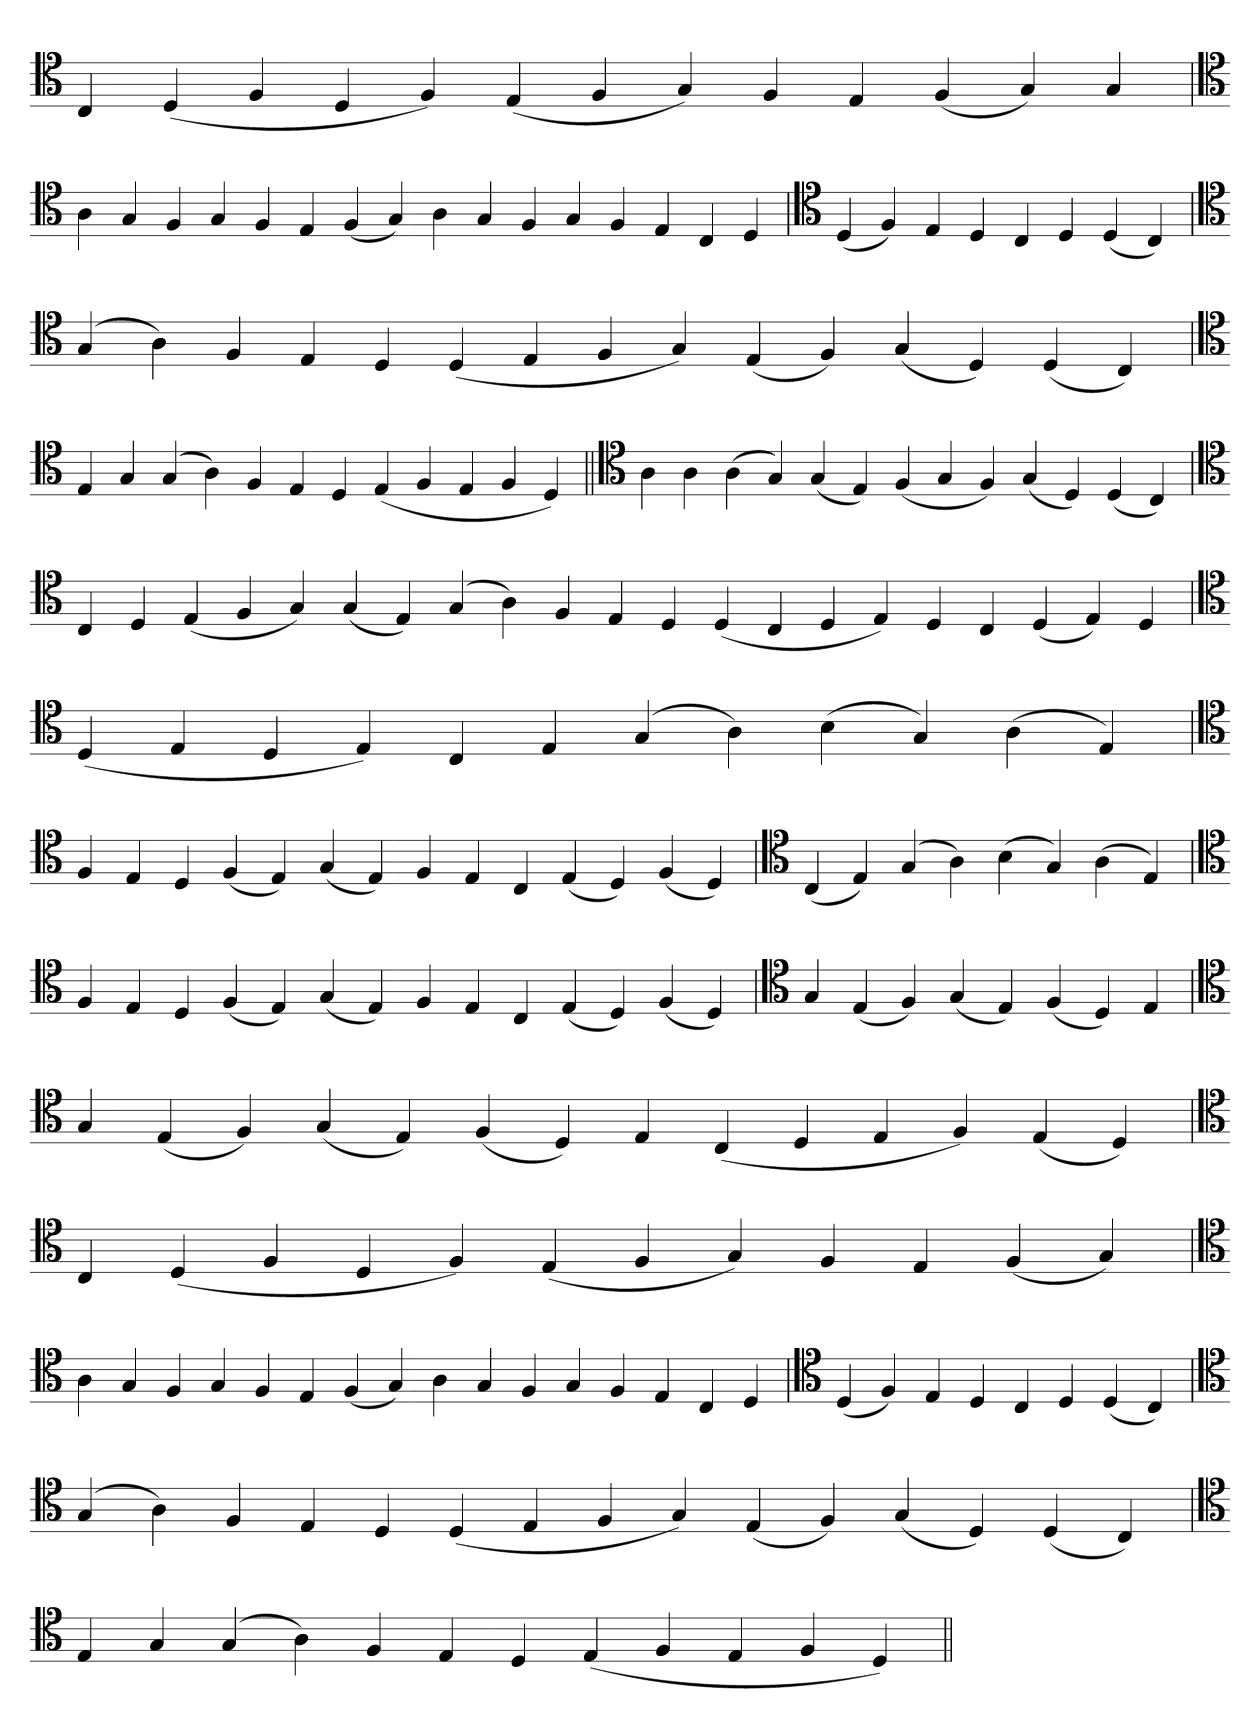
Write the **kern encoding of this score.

**kern
*part1
*staff1
*clefC4
=
4C
(4D
4F
4D
4F)
(4E
4F
4G)
4F
4E
(4F
4G)
4G
='
*clefC4
4A
4G
4F
4G
4F
4E
(4F
4G)
4A
4G
4F
4G
4F
4E
4C
4D
=`
*clefC4
(4D
4F)
4E
4D
4C
4D
(4D
4C)
='
*clefC4
(4G
4A)
4F
4E
4D
(4D
4E
4F
4G)
(4E
4F)
(4G
4D)
(4D
4C)
=`
*clefC4
4E
4G
(4G
4A)
4F
4E
4D
(4E
4F
4E
4F
4D)
=||
*clefC4
4A
4A
(4A
4G)
(4G
4E)
(4F
4G
4F)
(4G
4D)
(4D
4C)
=`
*clefC4
4C
4D
(4E
4F
4G)
(4G
4E)
(4G
4A)
4F
4E
4D
(4D
4C
4D
4E)
4D
4C
(4D
4E)
4D
=
*clefC4
(4D
4E
4D
4E)
4C
4E
(4G
4A)
(4B
4G)
(4A
4E)
=`
*clefC4
4F
4E
4D
(4F
4E)
(4G
4E)
4F
4E
4C
(4E
4D)
(4F
4D)
='
*clefC4
(4C
4E)
(4G
4A)
(4B
4G)
(4A
4E)
=`
*clefC4
4F
4E
4D
(4F
4E)
(4G
4E)
4F
4E
4C
(4E
4D)
(4F
4D)
='
*clefC4
4G
(4E
4F)
(4G
4E)
(4F
4D)
4E
=`
*clefC4
4G
(4E
4F)
(4G
4E)
(4F
4D)
4E
(4C
4D
4E
4F)
(4E
4D)
=
*clefC4
4C
(4D
4F
4D
4F)
(4E
4F
4G)
4F
4E
(4F
4G)
=`
*clefC4
4A
4G
4F
4G
4F
4E
(4F
4G)
4A
4G
4F
4G
4F
4E
4C
4D
=`
*clefC4
(4D
4F)
4E
4D
4C
4D
(4D
4C)
='
*clefC4
(4G
4A)
4F
4E
4D
(4D
4E
4F
4G)
(4E
4F)
(4G
4D)
(4D
4C)
=`
*clefC4
4E
4G
(4G
4A)
4F
4E
4D
(4E
4F
4E
4F
4D)
=||
*-
